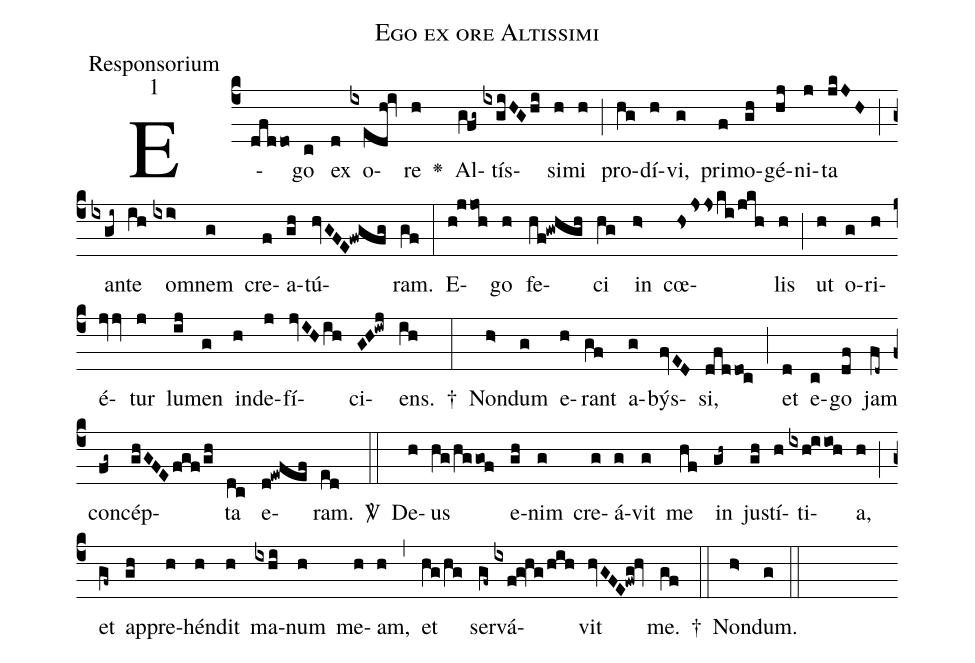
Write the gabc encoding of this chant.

name:Ego ex ore Altissimi;
office-part:Responsorium;
mode:1;
%%
(c4)E(dfd/do)go(c) ex(d) o(ixedh!iv)re(h) <v>\greheightstar</v>() Al(gV!fg~)tís(ixgiHGhi)si(h)mi(h) (;) pro(hg)dí(h)vi,(g) pri(f)mo(gh)gé(hj)ni(j)ta(jkJH) (;) an(ixgi~)te(ih) om(ixi>)nem(g) cre(f)a(gh)tú(hvGFE!fwgfg)ram.(gf) (:)
E(h!jjoh)go(h) fe(hf!gwhgh)ci(hg) in(h>) cœ(hsjsjski/jkh)lis(h) (;) ut(h) o(g)ri(h)é(jvjv)tur(j) lu(ij)men(g) in(h)de(j)fí(jvIHih)ci(GH!iwj)ens.(ih) †(:) Non(h>)dum(g) e(h)rant(gf) a(g)býs(fvED)si,(dfd/doc) (;) et(d) e(c)go(df) jam(fd~) con(fg~)cép(ghGFEfgf/gh)ta(dc) e(d!ewfef)ram.(ed)
<sp>V/</sp>(::) De(h)us(hg/hg/gof) e(gh)nim(g) cre(g)á(g)vit(g) me(hf) in(gh~) ju(gh)stí(h)ti(ixh!iioh)a,(h) (;)
et(gf~) ap(gh)pre(h)hén(h)dit(h) ma(ixhi)num(h) me(h)am,(h) (,) et(hg/hg) ser(gf~)vá(ixf!g!hg/hih)vit(hvGFE!fwg!hv) me.(gf) †(::) Non(h>)dum.(g) (::)
